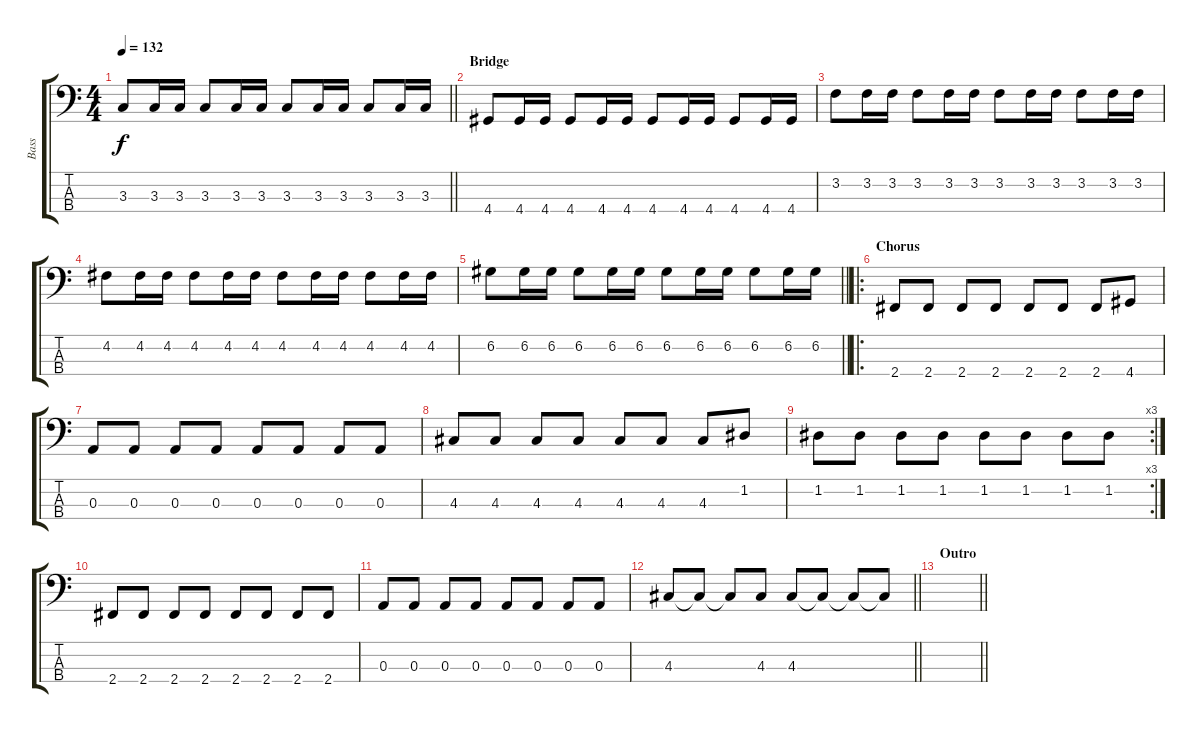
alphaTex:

\track ("Bass" "Bass") {instrument electricbassfinger}
\staff {score tabs}
\tuning (G2 D2 A1 E1) {hide}
\ts (4 4)
\tempo 132
\clef f4
\barLineRight lightlight
\ks c
3.3.8{dy f} 3.3.16 3.3.16 3.3.8 3.3.16 3.3.16 3.3.8 3.3.16 3.3.16 3.3.8 3.3.16 3.3.16 |
\section ("" "Bridge")
4.4.8 4.4.16 4.4.16 4.4.8 4.4.16 4.4.16 4.4.8 4.4.16 4.4.16 4.4.8 4.4.16 4.4.16 |
3.2.8 3.2.16 3.2.16 3.2.8 3.2.16 3.2.16 3.2.8 3.2.16 3.2.16 3.2.8 3.2.16 3.2.16 |
4.2.8 4.2.16 4.2.16 4.2.8 4.2.16 4.2.16 4.2.8 4.2.16 4.2.16 4.2.8 4.2.16 4.2.16 |
\barLineRight lightlight
6.2.8 6.2.16 6.2.16 6.2.8 6.2.16 6.2.16 6.2.8 6.2.16 6.2.16 6.2.8 6.2.16 6.2.16 |
\ro
\section ("" "Chorus")
2.4.8 2.4.8 2.4.8 2.4.8 2.4.8 2.4.8 2.4.8 4.4.8 |
0.3.8 0.3.8 0.3.8 0.3.8 0.3.8 0.3.8 0.3.8 0.3.8 |
4.3.8 4.3.8 4.3.8 4.3.8 4.3.8 4.3.8 4.3.8 1.2.8 |
\rc 3
1.2.8 1.2.8 1.2.8 1.2.8 1.2.8 1.2.8 1.2.8 1.2.8 |
2.4.8 2.4.8 2.4.8 2.4.8 2.4.8 2.4.8 2.4.8 2.4.8 |
0.3.8 0.3.8 0.3.8 0.3.8 0.3.8 0.3.8 0.3.8 0.3.8 |
\barLineRight lightlight
4.3.8 4.3{t}.8 4.3{t}.8 4.3.8 4.3.8 4.3{t}.8 4.3{t}.8 4.3{t}.8 |
\section ("" "Outro")
\barLineRight lightlight
